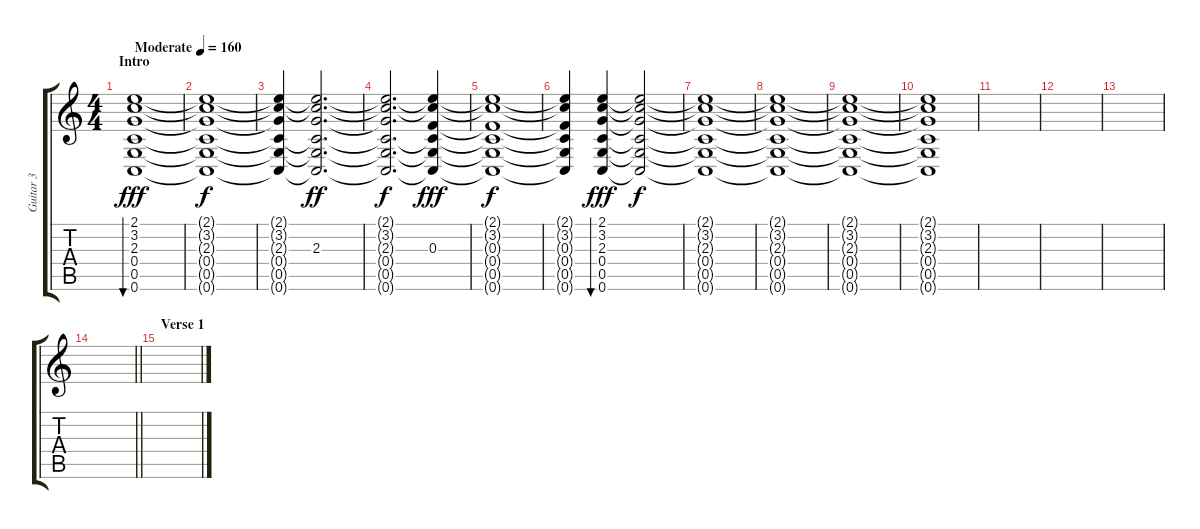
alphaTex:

\track ("Guitar 3" "Guitar 3") {instrument distortionguitar}
\staff {score tabs}
\tuning (D4 A3 F3 C3 G2 C2) {hide}
\ts (4 4)
\section ("" "Intro")
\tempo (160 "Moderate")
\clef g2
\ks c
(2.1 3.2 2.3 0.4 0.5 0.6).1{bu 480 dy fff instrument distortionguitar} |
(2.1{t} 3.2{t} 2.3{t} 0.4{t} 0.5{t} 0.6{t}).1{dy f volume 5} |
(2.1{t} 3.2{t} 2.3{t} 0.4{t} 0.5{t} 0.6{t}).4 (2.1{t} 3.2{t} 2.3 0.4{t} 0.5{t} 0.6{t}).2{d dy ff} |
(2.1{t} 3.2{t} 2.3{t} 0.4{t} 0.5{t} 0.6{t}).2{d dy f} (2.1{t} 3.2{t} 0.3 0.4{t} 0.5{t} 0.6{t}).4{dy fff} |
(2.1{t} 3.2{t} 0.3{t} 0.4{t} 0.5{t} 0.6{t}).1{dy f} |
(2.1{t} 3.2{t} 0.3{t} 0.4{t} 0.5{t} 0.6{t}).4 (2.1 3.2 2.3 0.4 0.5 0.6).4{bu 480 dy fff volume 10} (2.1{t} 3.2{t} 2.3{t} 0.4{t} 0.5{t} 0.6{t}).2{dy f} |
(2.1{t} 3.2{t} 2.3{t} 0.4{t} 0.5{t} 0.6{t}).1{volume 5} |
(2.1{t} 3.2{t} 2.3{t} 0.4{t} 0.5{t} 0.6{t}).1 |
(2.1{t} 3.2{t} 2.3{t} 0.4{t} 0.5{t} 0.6{t}).1 |
(2.1{t} 3.2{t} 2.3{t} 0.4{t} 0.5{t} 0.6{t}).1 |
|
|
|
\barLineRight lightlight
|
\section ("" "Verse 1")
